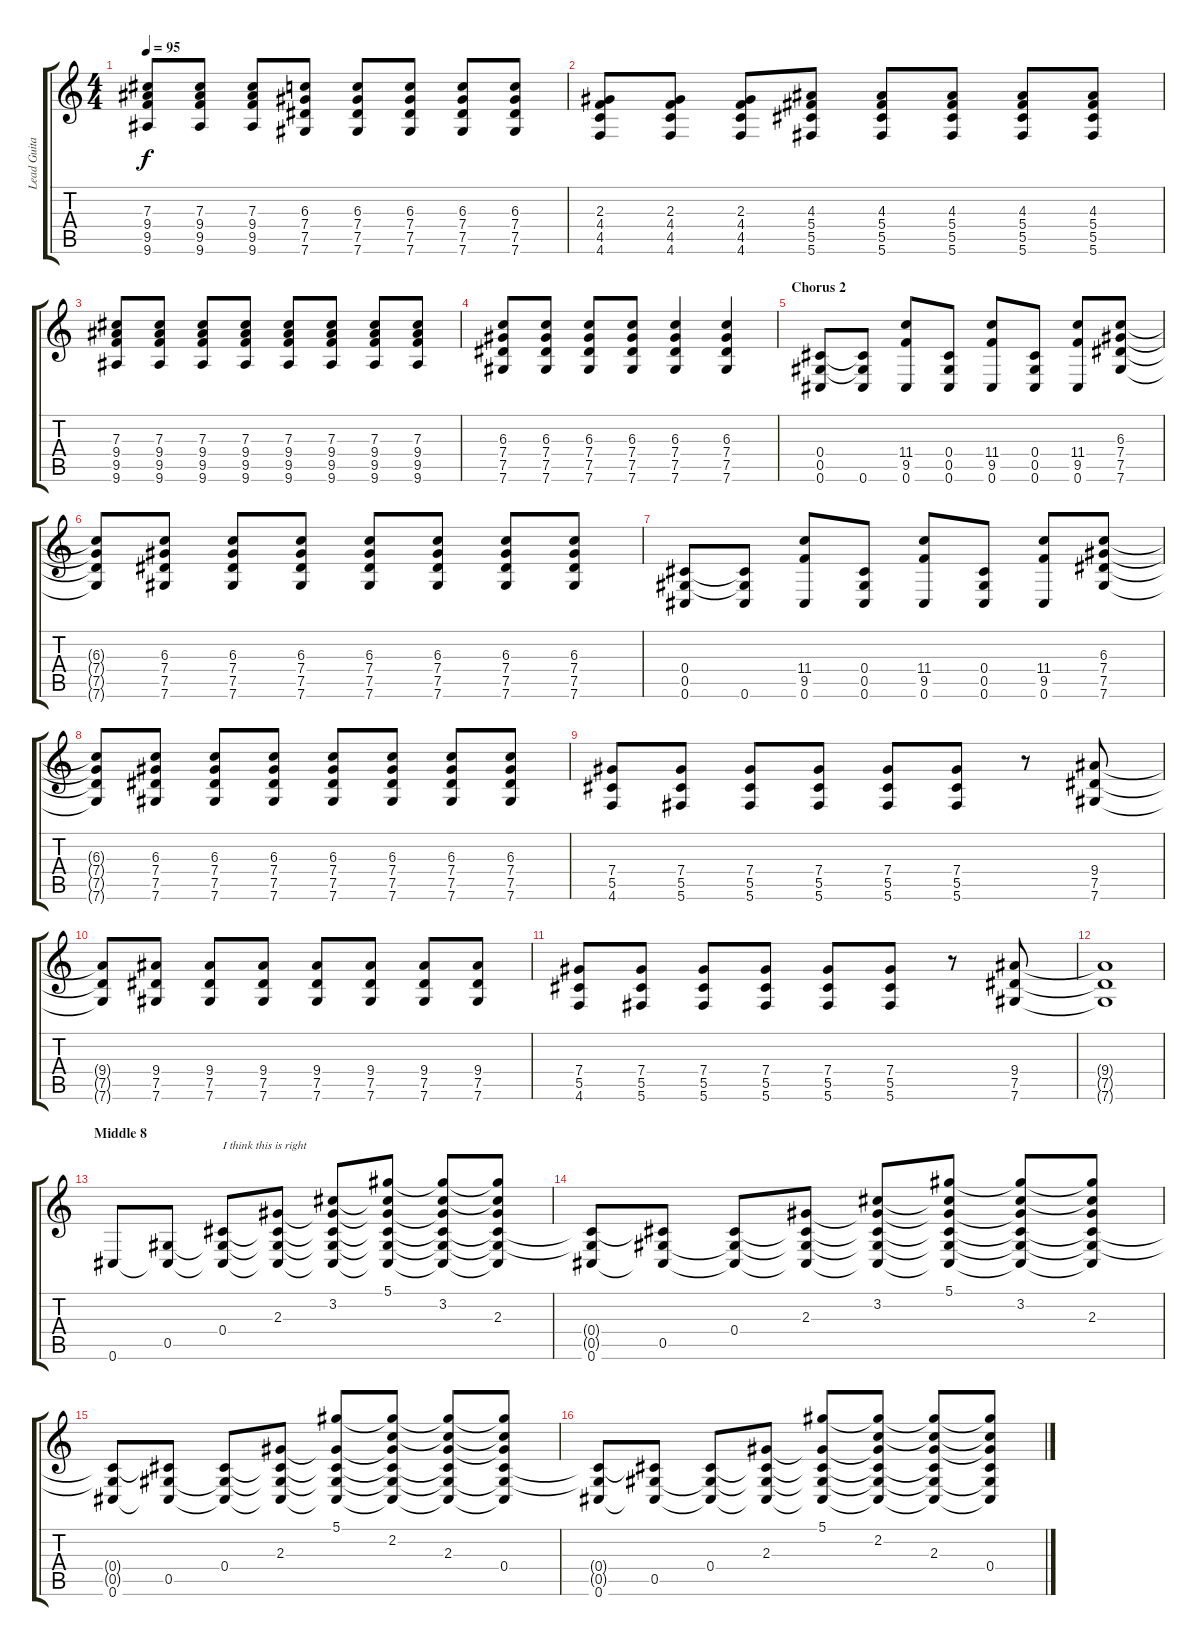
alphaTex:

\track ("Lead Guitar" "Lead Guita") {instrument electricguitarjazz}
\staff {score tabs}
\tuning (Eb4 Bb3 Gb3 Db3 Ab2 Db2) {hide}
\ts (4 4)
\tempo 95
\clef g2
\ks c
(7.3 9.4 9.5 9.6).8{dy f} (7.3 9.4 9.5 9.6).8 (7.3 9.4 9.5 9.6).8 (6.3 7.4 7.5 7.6).8 (6.3 7.4 7.5 7.6).8 (6.3 7.4 7.5 7.6).8 (6.3 7.4 7.5 7.6).8 (6.3 7.4 7.5 7.6).8 |
(2.3 4.4 4.5 4.6).8 (2.3 4.4 4.5 4.6).8 (2.3 4.4 4.5 4.6).8 (4.3 5.4 5.5 5.6).8 (4.3 5.4 5.5 5.6).8 (4.3 5.4 5.5 5.6).8 (4.3 5.4 5.5 5.6).8 (4.3 5.4 5.5 5.6).8 |
(7.3 9.4 9.5 9.6).8 (7.3 9.4 9.5 9.6).8 (7.3 9.4 9.5 9.6).8 (7.3 9.4 9.5 9.6).8 (7.3 9.4 9.5 9.6).8 (7.3 9.4 9.5 9.6).8 (7.3 9.4 9.5 9.6).8 (7.3 9.4 9.5 9.6).8 |
(6.3 7.4 7.5 7.6).8 (6.3 7.4 7.5 7.6).8 (6.3 7.4 7.5 7.6).8 (6.3 7.4 7.5 7.6).8 (6.3 7.4 7.5 7.6).4 (6.3 7.4 7.5 7.6).4 |
\section ("" "Chorus 2")
(0.4 0.5 0.6).8 (0.4{t} 0.5{t} 0.6).8 (11.4 9.5 0.6).8 (0.4 0.5 0.6).8 (11.4 9.5 0.6).8 (0.4 0.5 0.6).8 (11.4 9.5 0.6).8 (6.3 7.4 7.5 7.6).8 |
(6.3{t} 7.4{t} 7.5{t} 7.6{t}).8 (6.3 7.4 7.5 7.6).8 (6.3 7.4 7.5 7.6).8 (6.3 7.4 7.5 7.6).8 (6.3 7.4 7.5 7.6).8 (6.3 7.4 7.5 7.6).8 (6.3 7.4 7.5 7.6).8 (6.3 7.4 7.5 7.6).8 |
(0.4 0.5 0.6).8 (0.4{t} 0.5{t} 0.6).8 (11.4 9.5 0.6).8 (0.4 0.5 0.6).8 (11.4 9.5 0.6).8 (0.4 0.5 0.6).8 (11.4 9.5 0.6).8 (6.3 7.4 7.5 7.6).8 |
(6.3{t} 7.4{t} 7.5{t} 7.6{t}).8 (6.3 7.4 7.5 7.6).8 (6.3 7.4 7.5 7.6).8 (6.3 7.4 7.5 7.6).8 (6.3 7.4 7.5 7.6).8 (6.3 7.4 7.5 7.6).8 (6.3 7.4 7.5 7.6).8 (6.3 7.4 7.5 7.6).8 |
(7.4 5.5 4.6).8 (7.4 5.5 5.6).8 (7.4 5.5 5.6).8 (7.4 5.5 5.6).8 (7.4 5.5 5.6).8 (7.4 5.5 5.6).8 r.8 (9.4 7.5 7.6).8 |
(9.4{t} 7.5{t} 7.6{t}).8 (9.4 7.5 7.6).8 (9.4 7.5 7.6).8 (9.4 7.5 7.6).8 (9.4 7.5 7.6).8 (9.4 7.5 7.6).8 (9.4 7.5 7.6).8 (9.4 7.5 7.6).8 |
(7.4 5.5 4.6).8 (7.4 5.5 5.6).8 (7.4 5.5 5.6).8 (7.4 5.5 5.6).8 (7.4 5.5 5.6).8 (7.4 5.5 5.6).8 r.8 (9.4 7.5 7.6).8 |
(9.4{t} 7.5{t} 7.6{t}).1 |
\section ("" "Middle 8")
0.6.8 (0.5 0.6{t}).8 (0.4 0.5{t} 0.6{t}).8{txt "I think this is right"} (2.3 0.4{t} 0.5{t} 0.6{t}).8 (3.2 2.3{t} 0.4{t} 0.5{t} 0.6{t}).8 (5.1 3.2{t} 2.3{t} 0.4{t} 0.5{t} 0.6{t}).8 (5.1{t} 3.2 2.3{t} 0.4{t} 0.5{t} 0.6{t}).8 (5.1{t} 3.2{t} 2.3 0.4{t} 0.5{t} 0.6{t}).8 |
(0.4{t} 0.5{t} 0.6).8 (0.4{t} 0.5 0.6{t}).8 (0.4 0.5{t} 0.6{t}).8 (2.3 0.4{t} 0.5{t} 0.6{t}).8 (3.2 2.3{t} 0.4{t} 0.5{t} 0.6{t}).8 (5.1 3.2{t} 2.3{t} 0.4{t} 0.5{t} 0.6{t}).8 (5.1{t} 3.2 2.3{t} 0.4{t} 0.5{t} 0.6{t}).8 (5.1{t} 3.2{t} 2.3 0.4{t} 0.5{t} 0.6{t}).8 |
(0.4{t} 0.5{t} 0.6).8 (0.4{t} 0.5 0.6{t}).8 (0.4 0.5{t} 0.6{t}).8 (2.3 0.4{t} 0.5{t} 0.6{t}).8 (5.1 2.3{t} 0.4{t} 0.5{t} 0.6{t}).8 (5.1{t} 2.2 2.3{t} 0.4{t} 0.5{t} 0.6{t}).8 (5.1{t} 2.2{t} 2.3 0.4{t} 0.5{t} 0.6{t}).8 (5.1{t} 2.2{t} 2.3{t} 0.4 0.5{t} 0.6{t}).8 |
(0.4{t} 0.5{t} 0.6).8 (0.4{t} 0.5 0.6{t}).8 (0.4 0.5{t} 0.6{t}).8 (2.3 0.4{t} 0.5{t} 0.6{t}).8 (5.1 2.3{t} 0.4{t} 0.5{t} 0.6{t}).8 (5.1{t} 2.2 2.3{t} 0.4{t} 0.5{t} 0.6{t}).8 (5.1{t} 2.2{t} 2.3 0.4{t} 0.5{t} 0.6{t}).8 (5.1{t} 2.2{t} 2.3{t} 0.4 0.5{t} 0.6{t}).8
